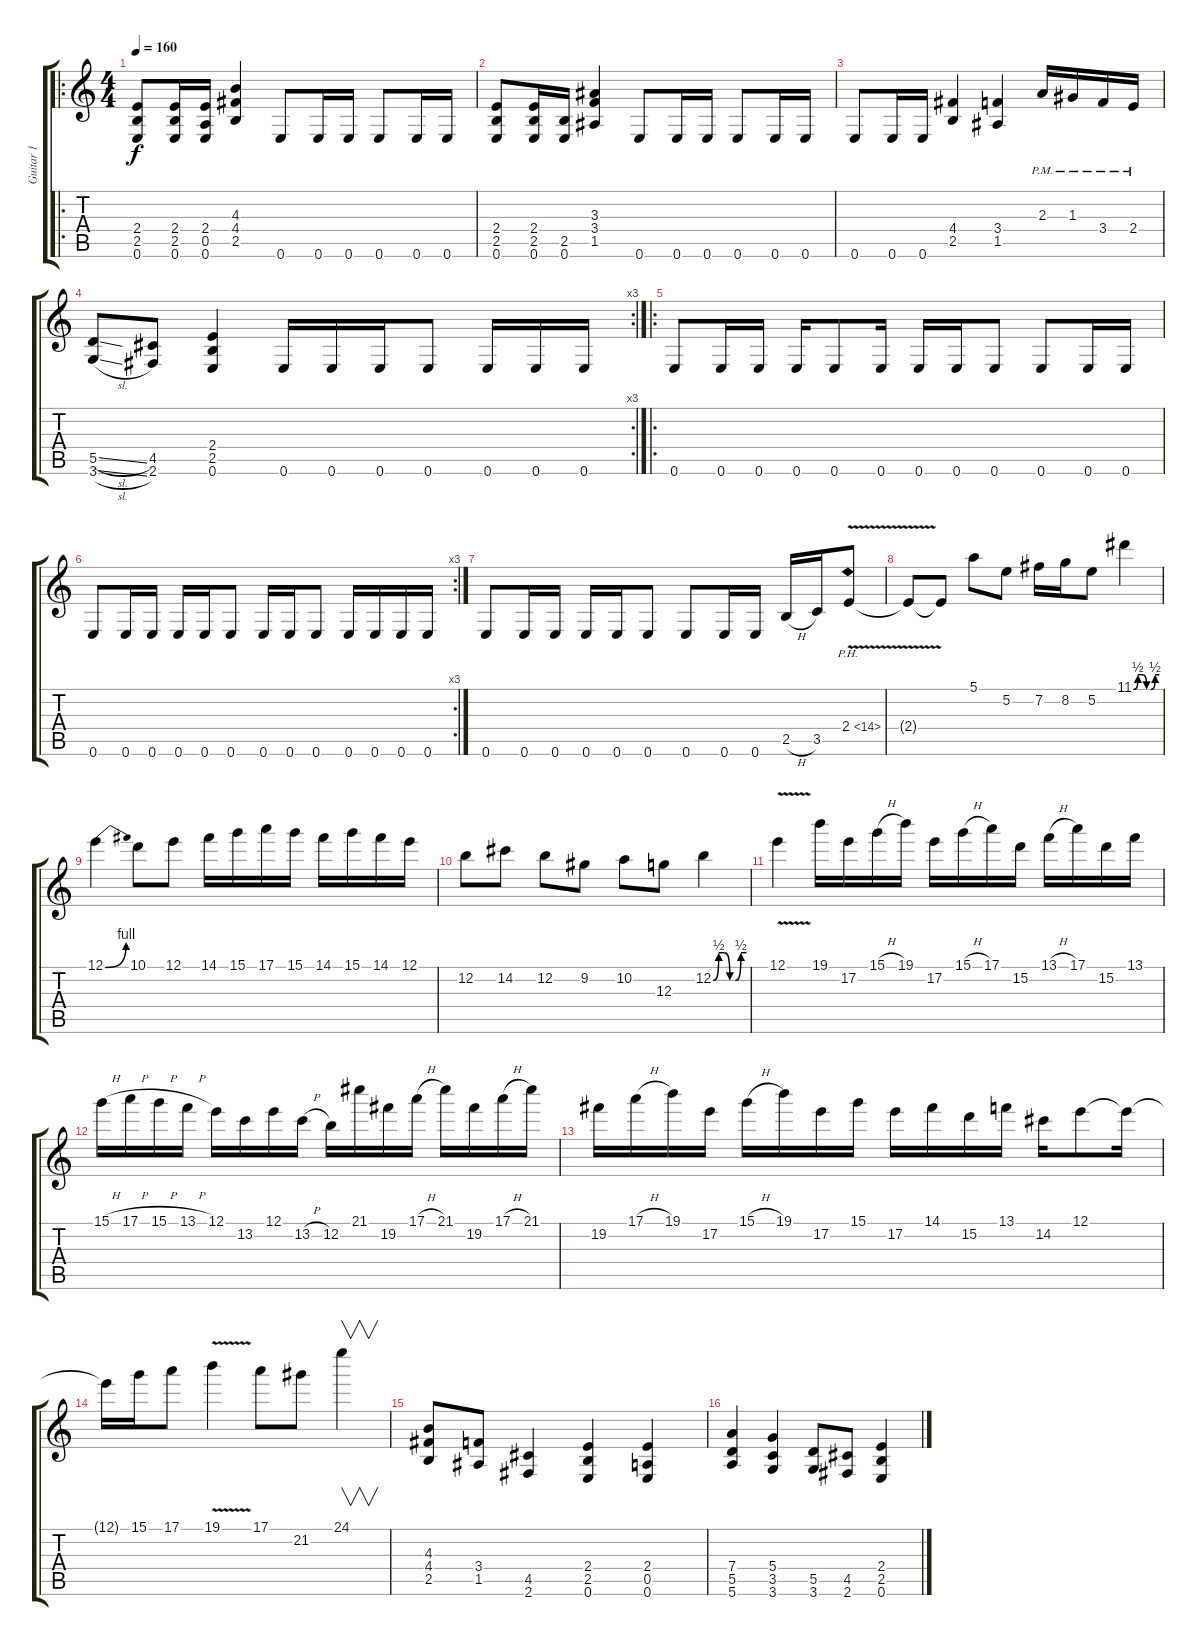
\track ("Guitar 1" "Guitar 1") {instrument distortionguitar}
\staff {score tabs}
\tuning (E4 B3 G3 D3 A2 E2) {hide}
\ro
\ts (4 4)
\tempo 160
\clef g2
\ks c
(2.4 2.5 0.6).8{dy f instrument distortionguitar} (2.4 2.5 0.6).16 (2.4 0.5 0.6).16 (4.3 4.4 2.5).4 0.6.8 0.6.16 0.6.16 0.6.8 0.6.16 0.6.16 |
(2.4 2.5 0.6).8 (2.4 2.5 0.6).16 (2.5 0.6).16 (3.3 3.4 1.5).4 0.6.8 0.6.16 0.6.16 0.6.8 0.6.16 0.6.16 |
0.6.8 0.6.16 0.6.16 (4.4 2.5).4 (3.4 1.5).4 2.3{pm}.16 1.3{pm}.16 3.4{pm}.16 2.4{pm}.16 |
\rc 3
(5.5{sl} 3.6{sl}).8 (4.5 2.6).8 (2.4 2.5 0.6).4 0.6.16 0.6.16 0.6.16 0.6.8 0.6.16 0.6.16 0.6.16 |
\ro
0.6.8 0.6.16 0.6.16 0.6.16 0.6.8 0.6.16 0.6.16 0.6.16 0.6.8 0.6.8 0.6.16 0.6.16 |
\rc 3
0.6.8 0.6.16 0.6.16 0.6.16 0.6.16 0.6.8 0.6.16 0.6.16 0.6.8 0.6.16 0.6.16 0.6.16 0.6.16 |
0.6.8 0.6.16 0.6.16 0.6.16 0.6.16 0.6.8 0.6.8 0.6.16 0.6.16 2.5{h}.16 3.5.16 2.4{ph 12 v}.8 |
2.4{t}.8 2.4{t}.8 5.1.8 5.2.8 7.2.16 8.2.16 5.2.8 11.1{be (custom 0 0 10 2 20 2 30 0 40 0 50 2 60 2)}.4 |
12.1{be (bend 0 0 60 4)}.4 10.1.8 12.1.8 14.1.16 15.1.16 17.1.16 15.1.16 14.1.16 15.1.16 14.1.16 12.1.16 |
12.2.8 14.2.8 12.2.8 9.2.8 10.2.8 12.3.8 12.2{be (custom 0 0 10 2 20 2 30 0 40 0 50 2 60 2)}.4 |
12.1{v}.4 19.1.16 17.2.16 15.1{h}.16 19.1.16 17.2.16 15.1{h}.16 17.1.16 15.2.16 13.1{h}.16 17.1.16 15.2.16 13.1.16 |
15.1{h}.16 17.1{h}.16 15.1{h}.16 13.1{h}.16 12.1.16 13.2.16 12.1.16 13.2{h}.16 12.2.16 21.1.16 19.2.16 17.1{h}.16 21.1.16 19.2.16 17.1{h}.16 21.1.16 |
19.2.16 17.1{h}.16 19.1.16 17.2.16 15.1{h}.16 19.1.16 17.2.16 15.1.16 17.2.16 14.1.16 15.2.16 13.1.16 14.2.16 12.1.8 12.1{t}.16 |
12.1{t}.16 15.1.16 17.1.8 19.1{v}.4 17.1.8 21.2.8 24.1.4{v} |
(4.3 4.4 2.5).8 (3.4 1.5).8 (4.5 2.6).4 (2.4 2.5 0.6).4 (2.4 0.5 0.6).4 |
(7.4 5.5 5.6).4 (5.4 3.5 3.6).4 (5.5 3.6).8 (4.5 2.6).8 (2.4 2.5 0.6).4
